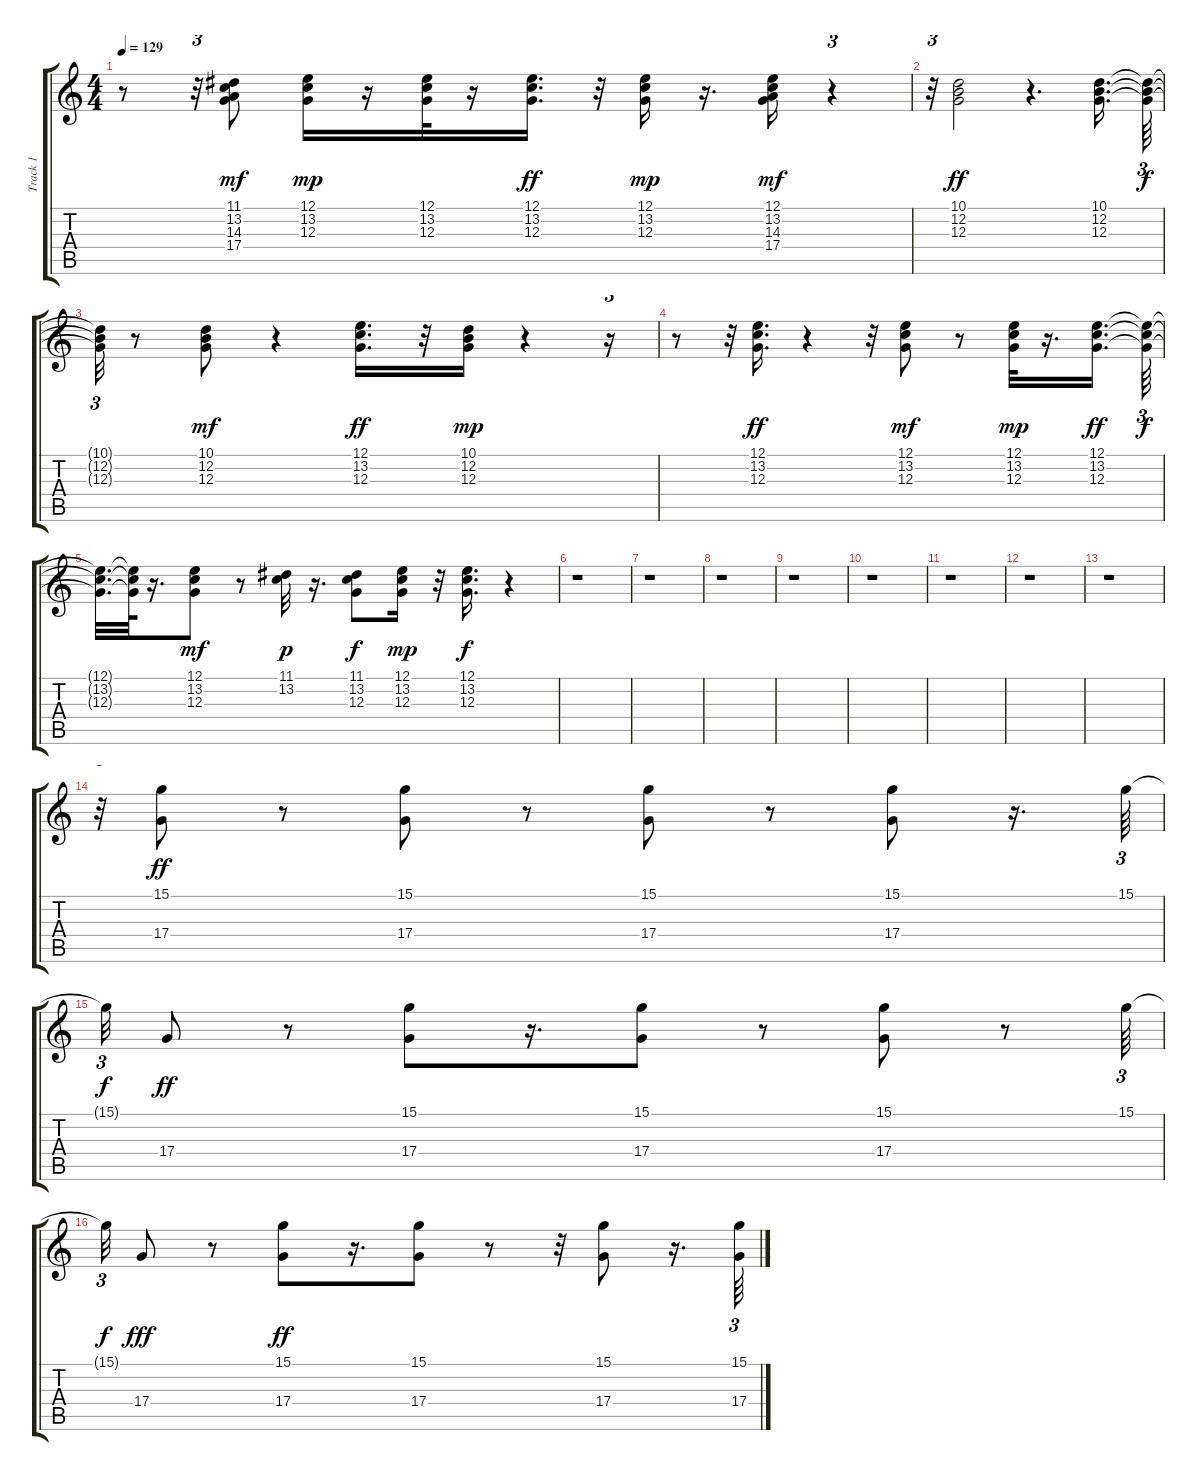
\track ("Track 1" "Track 1") {instrument brightacousticpiano}
\staff {score tabs}
\tuning (E4 B3 G3 D3 A2 E2) {hide}
\ts (4 4)
\tempo 129
\clef g2
\ks c
r.8{dy mf} r.32{tu (3 2)} (11.1 13.2 14.3 17.4).8 (12.1 13.2 12.3).16{dy mp} r.16 (12.1 13.2 12.3).32 r.16 (12.1 13.2 12.3).16{d dy ff} r.32 (12.1 13.2 12.3).16{dy mp} r.16{d} (12.1 13.2 14.3 17.4).16{dy mf} r.4{tu (3 2)} |
r.32{tu (3 2)} (10.1 12.2 12.3).2{dy ff} r.4{d} (10.1 12.2 12.3).16{d} (10.1{t} 12.2{t} 12.3{t}).64{tu (3 2) dy f} |
(10.1{t} 12.2{t} 12.3{t}).32{tu (3 2)} r.8 (10.1 12.2 12.3).8{dy mf} r.4 (12.1 13.2 12.3).16{d dy ff} r.32 (10.1 12.2 12.3).16{dy mp} r.4 r.16{tu (3 2)} |
r.8 r.32{tu (3 2)} (12.1 13.2 12.3).16{d dy ff} r.4 r.32 (12.1 13.2 12.3).8{dy mf} r.8 (12.1 13.2 12.3).32{dy mp} r.16{d} (12.1 13.2 12.3).16{d dy ff} (12.1{t} 13.2{t} 12.3{t}).64{tu (3 2) dy f} |
(12.1{t} 13.2{t} 12.3{t}).32{d} (12.1{t} 13.2{t} 12.3{t}).64 r.16{d} (12.1 13.2 12.3).8{dy mf} r.8 (11.1 13.2).32{dy p} r.16{d} (11.1 13.2 12.3).8{dy f} (12.1 13.2 12.3).16{dy mp} r.32 (12.1 13.2 12.3).16{d dy f} r.4{tu (3 2)} |
r.1 |
r.1 |
r.1 |
r.1 |
r.1 |
r.1 |
r.1 |
r.1 |
r.32{tu (3 2)} (15.1 17.4).8{dy ff} r.8 (15.1 17.4).8 r.8 (15.1 17.4).8 r.8 (15.1 17.4).8 r.16{d} 15.1.64{tu (3 2)} |
15.1{t}.32{tu (3 2) dy f} 17.4.8{dy ff} r.8 (15.1 17.4).8 r.16{d} (15.1 17.4).8 r.8 (15.1 17.4).8 r.8 15.1.64{tu (3 2)} |
15.1{t}.32{tu (3 2) dy f} 17.4.8{dy fff} r.8 (15.1 17.4).8{dy ff} r.16{d} (15.1 17.4).8 r.8 r.32 (15.1 17.4).8 r.16{d} (15.1 17.4).64{tu (3 2)}
